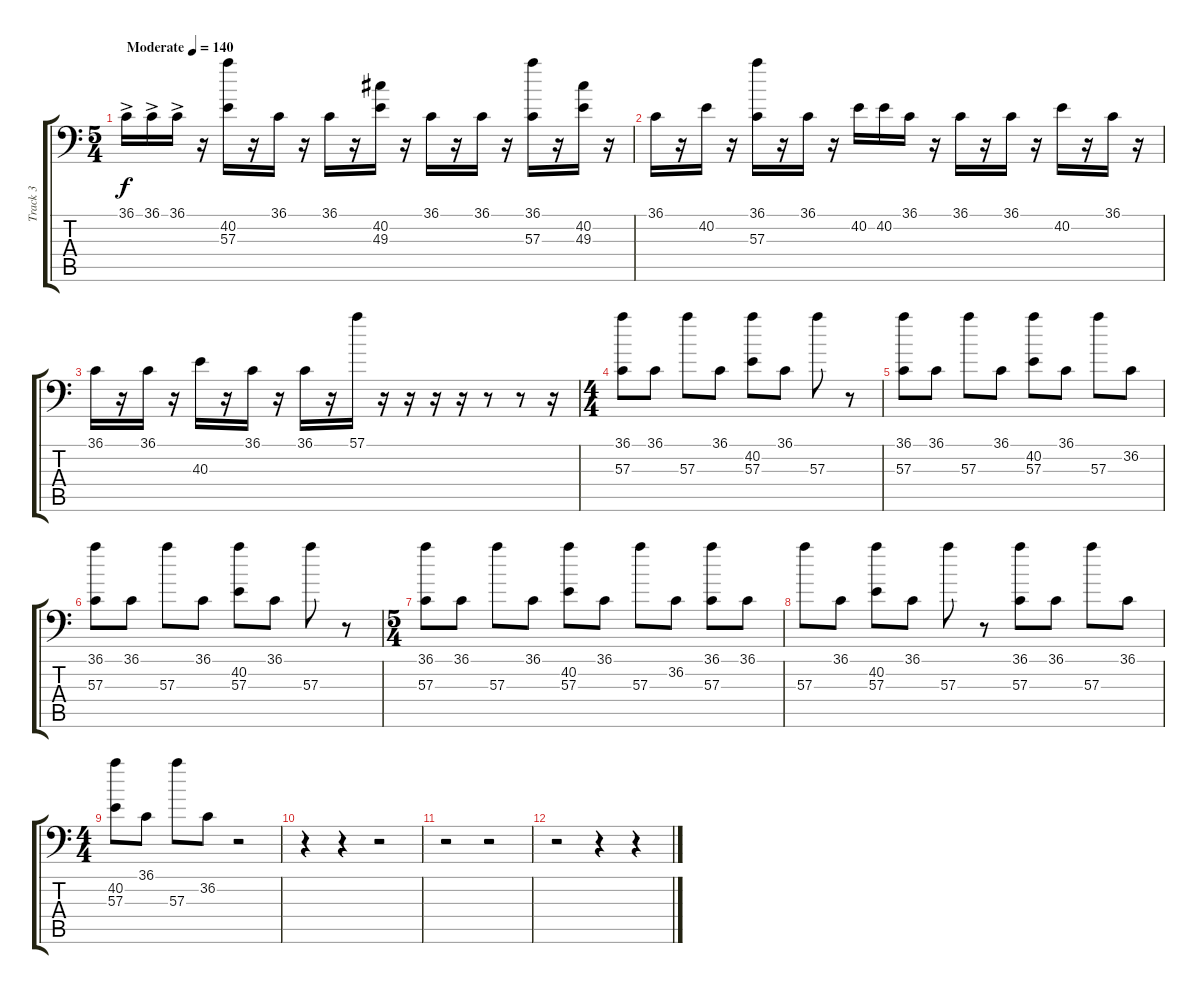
\track ("Track 3" "Track 3") {instrument acousticgrandpiano}
\staff {score tabs}
\tuning (C-1 C-1 C-1 C-1 C-1 C-1) {hide}
\ts (5 4)
\tempo (140 "Moderate")
\clef f4
\ks c
36.1{ac}.16{dy f instrument acousticgrandpiano} 36.1{ac}.16 36.1{ac}.16 r.16 (40.2 57.3).16 r.16 36.1.16 r.16 36.1.16 r.16 (40.2 49.3).16 r.16 36.1.16 r.16 36.1.16 r.16 (36.1 57.3).16 r.16 (40.2 49.3).16 r.16 |
36.1.16 r.16 40.2.16 r.16 (36.1 57.3).16 r.16 36.1.16 r.16 40.2.16 40.2.16 36.1.16 r.16 36.1.16 r.16 36.1.16 r.16 40.2.16 r.16 36.1.16 r.16 |
36.1.16 r.16 36.1.16 r.16 40.3.16 r.16 36.1.16 r.16 36.1.16 r.16 57.1.16 r.16 r.16 r.16 r.16 r.8 r.8 r.16 |
\ts (4 4)
(36.1 57.3).8 36.1.8 57.3.8 36.1.8 (40.2 57.3).8 36.1.8 57.3.8 r.8 |
(36.1 57.3).8 36.1.8 57.3.8 36.1.8 (40.2 57.3).8 36.1.8 57.3.8 36.2.8 |
(36.1 57.3).8 36.1.8 57.3.8 36.1.8 (40.2 57.3).8 36.1.8 57.3.8 r.8 |
\ts (5 4)
(36.1 57.3).8 36.1.8 57.3.8 36.1.8 (40.2 57.3).8 36.1.8 57.3.8 36.2.8 (36.1 57.3).8 36.1.8 |
57.3.8 36.1.8 (40.2 57.3).8 36.1.8 57.3.8 r.8 (36.1 57.3).8 36.1.8 57.3.8 36.1.8 |
\ts (4 4)
(40.2 57.3).8 36.1.8 57.3.8 36.2.8 r.2 |
r.4 r.4 r.2 |
r.2 r.2 |
r.2 r.4 r.4
